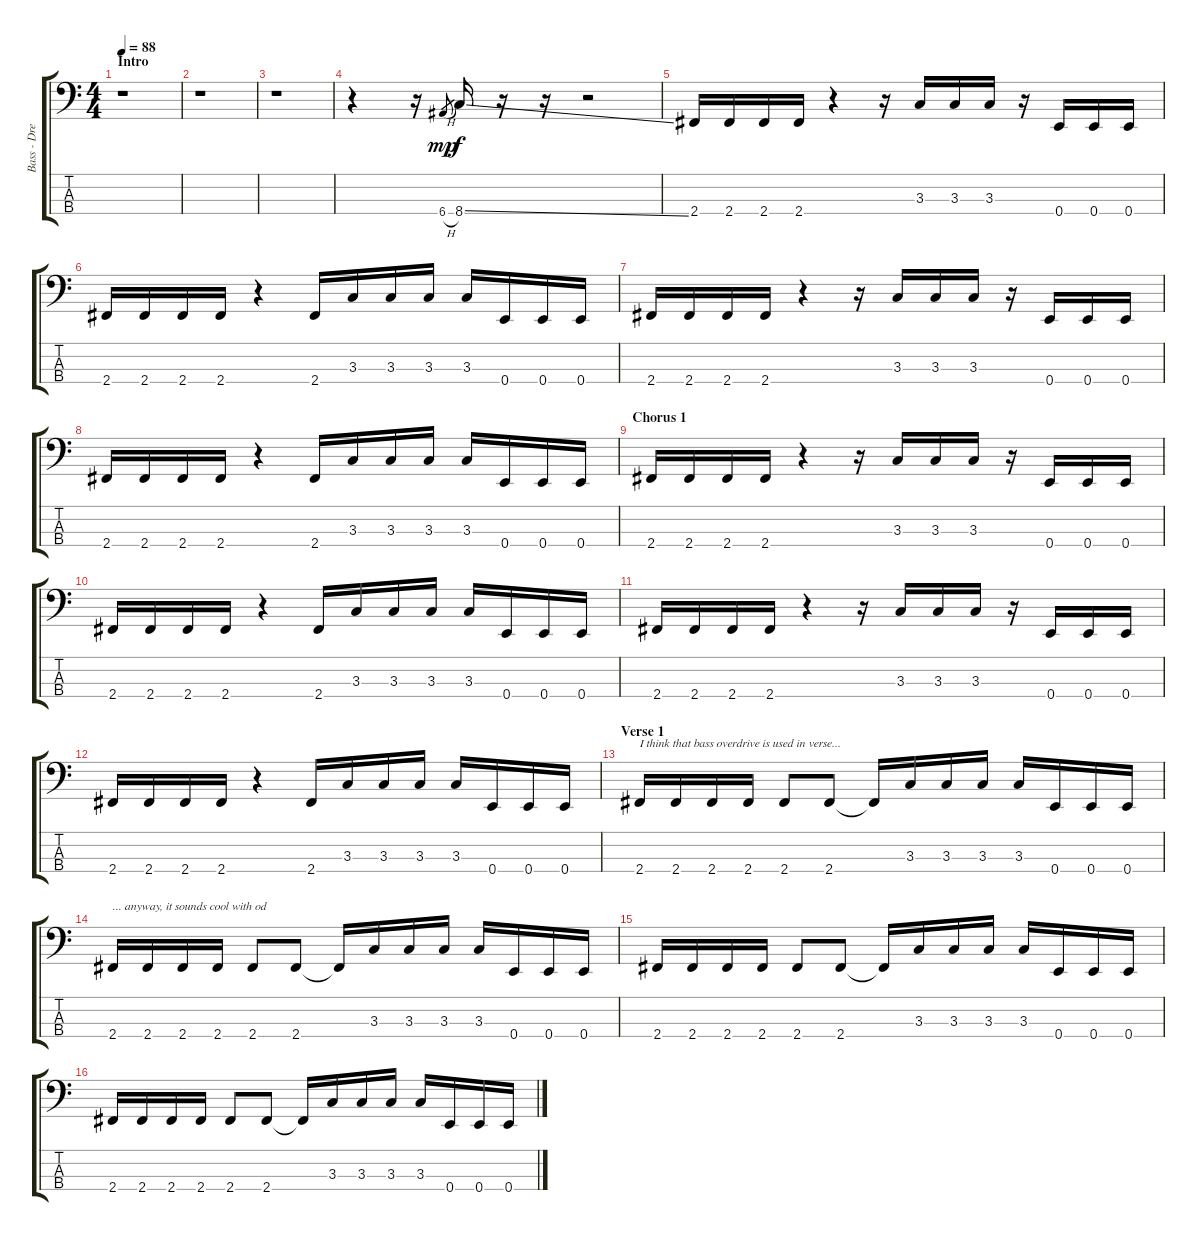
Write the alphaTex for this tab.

\track ("Bass - Drew Roulette" "Bass - Dre") {instrument electricbassfinger}
\staff {score tabs}
\tuning (G2 D2 A1 E1) {hide}
\ts (4 4)
\section ("" "Intro")
\tempo 88
\clef f4
\ks c
r.1{dy mp instrument electricbassfinger} |
r.1 |
r.1 |
r.4 r.16 6.4{h}.8{gr} 8.4{ss}.16{dy f} r.16 r.16 r.2 |
2.4.16{volume 14 instrument electricbassfinger} 2.4.16 2.4.16 2.4.16 r.4 r.16 3.3.16 3.3.16 3.3.16 r.16 0.4.16 0.4.16 0.4.16 |
2.4.16 2.4.16 2.4.16 2.4.16 r.4 2.4.16 3.3.16 3.3.16 3.3.16 3.3.16 0.4.16 0.4.16 0.4.16 |
2.4.16 2.4.16 2.4.16 2.4.16 r.4 r.16 3.3.16 3.3.16 3.3.16 r.16 0.4.16 0.4.16 0.4.16 |
2.4.16 2.4.16 2.4.16 2.4.16 r.4 2.4.16 3.3.16 3.3.16 3.3.16 3.3.16 0.4.16 0.4.16 0.4.16 |
\section ("" "Chorus 1")
2.4.16 2.4.16 2.4.16 2.4.16 r.4 r.16 3.3.16 3.3.16 3.3.16 r.16 0.4.16 0.4.16 0.4.16 |
2.4.16 2.4.16 2.4.16 2.4.16 r.4 2.4.16 3.3.16 3.3.16 3.3.16 3.3.16 0.4.16 0.4.16 0.4.16 |
2.4.16 2.4.16 2.4.16 2.4.16 r.4 r.16 3.3.16 3.3.16 3.3.16 r.16 0.4.16 0.4.16 0.4.16 |
2.4.16 2.4.16 2.4.16 2.4.16 r.4 2.4.16 3.3.16 3.3.16 3.3.16 3.3.16 0.4.16 0.4.16 0.4.16 |
\section ("" "Verse 1")
2.4.16{txt "I think that bass overdrive is used in verse..." volume 11 instrument lead8bassandlead} 2.4.16 2.4.16 2.4.16 2.4.8 2.4.8 2.4{t}.16 3.3.16 3.3.16 3.3.16 3.3.16 0.4.16 0.4.16 0.4.16 |
2.4.16{txt "... anyway, it sounds cool with od"} 2.4.16 2.4.16 2.4.16 2.4.8 2.4.8 2.4{t}.16 3.3.16 3.3.16 3.3.16 3.3.16 0.4.16 0.4.16 0.4.16 |
2.4.16 2.4.16 2.4.16 2.4.16 2.4.8 2.4.8 2.4{t}.16 3.3.16 3.3.16 3.3.16 3.3.16 0.4.16 0.4.16 0.4.16 |
2.4.16 2.4.16 2.4.16 2.4.16 2.4.8 2.4.8 2.4{t}.16 3.3.16 3.3.16 3.3.16 3.3.16 0.4.16 0.4.16 0.4.16
